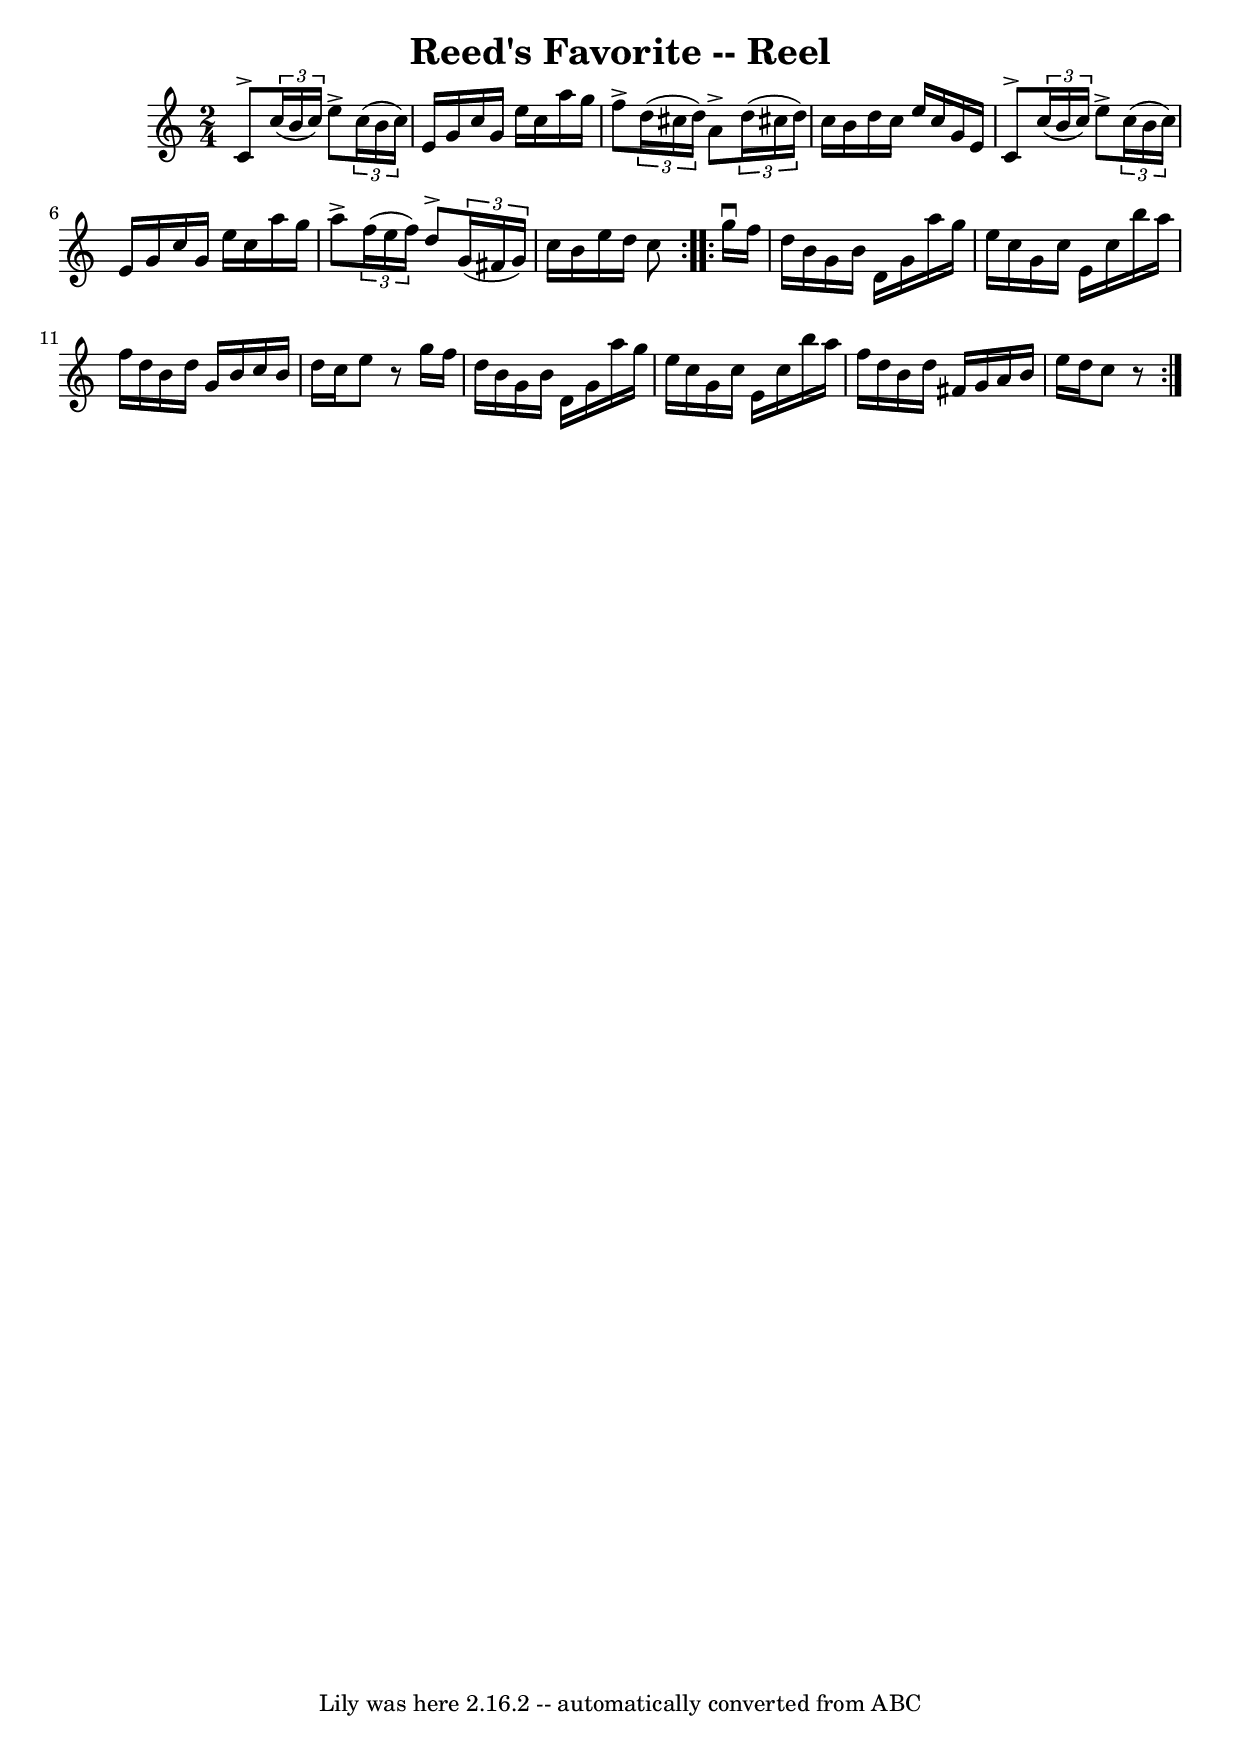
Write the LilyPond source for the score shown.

\version "2.16.2"
\include "Mammoth.ily"
\header {
	%% book = "Ryan's Mammoth Collection"
	crossRefNumber = "1"
	footnotes = ""
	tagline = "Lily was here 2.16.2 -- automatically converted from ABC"
	title = "Reed's Favorite -- Reel"
}
voicedefault =  {


\repeat volta 2 {
\time 2/4 
\key c \major c'8^\accent   \times 2/3 { c''16 (b'16 c''16 
) } e''8^\accent   \times 2/3 { c''16 (b'16 c''16) }   |
 
 e'16 g'16 c''16 g'16 e''16 c''16 a''16 g''16    |
 
 f''8^\accent   \times 2/3 { d''16 (cis''16 d''16) } a'8 
^\accent   \times 2/3 { d''16 (cis''!16 d''16) }   |
 c''16  
 b'16 d''16 c''16 e''16 c''16 g'16 e'16    |
      
 c'8^\accent   \times 2/3 { c''16 (b'16 c''16) } e''8^\accent   
\times 2/3 { c''16 (b'16 c''16) }   |
 e'16 g'16 c''16 
 g'16 e''16 c''16 a''16 g''16    |
 a''8^\accent   
\times 2/3 { f''16 (e''16 f''16) } d''8^\accent   \times 2/3 {   
g'16 (fis'16 g'16) }   |
 c''16 b'16 e''16 d''16      
 c''8    } \repeat volta 2 { g''16^\downbow f''16 d''16 b'16    
g'16 b'16 d'16 g'16    |
 a''16 g''16 e''16 c''16    
g'16 c''16 e'16 c''16    |
 b''16 a''16 f''16 d''16   
 b'16 d''16 g'16 b'16    |
 c''16 b'16 d''16 c''16    
e''8    r8   |
 g''16 f''16 d''16 b'16 g'16 b'16    
d'16 g'16    |
 a''16 g''16 e''16 c''16 g'16 c''16    
e'16 c''16    |
 b''16 a''16 f''16 d''16 b'16 d''16   
 fis'16 g'16    |
 a'16 b'16 e''16 d''16 c''8    r8   }  
 
}

\score{
    <<

	\context Staff="default"
	{
	    \voicedefault 
	}

    >>
	\layout {
	}
	\midi {}
}
